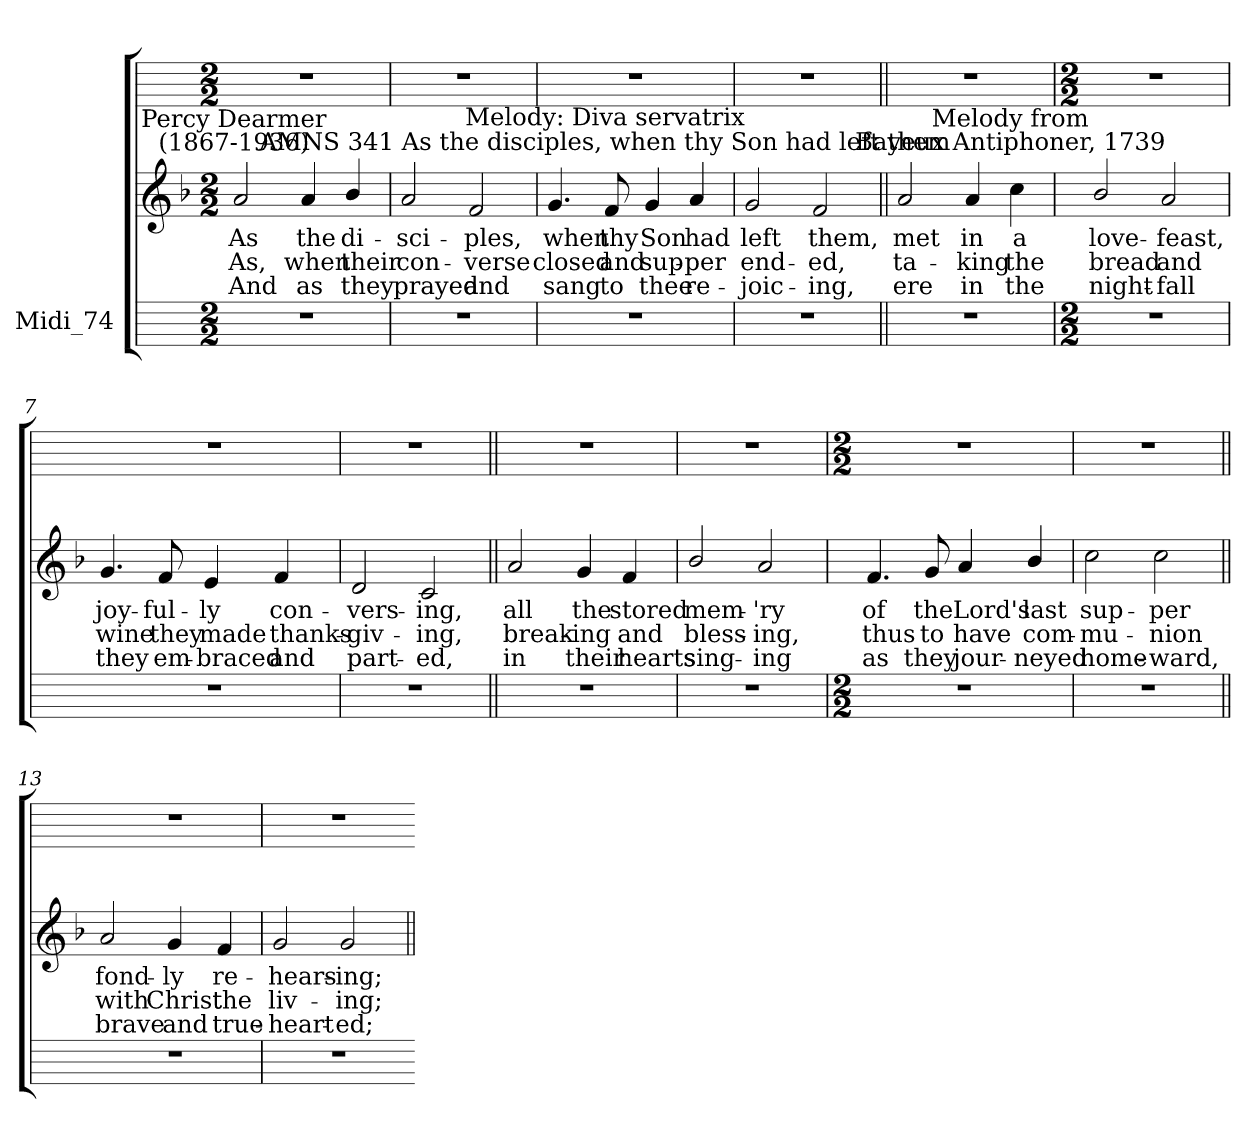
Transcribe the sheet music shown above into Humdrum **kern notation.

**kern	**kern	**text	**text	**text	**kern
*part3	*part2	*part2	*part2	*part2	*part1
*staff3	*staff2	*staff2	*staff2	*staff2	*staff1
*I"Midi_74	*	*	*	*	*
*	*clefG2	*	*	*	*
*	*k[b-]	*	*	*	*
*	*F:	*	*	*	*
*M2/2	*M2/2	*	*	*	*M2/2
=1	=1	=1	=1	=1	=1
!	!LO:TX:a:cj:t=Percy Dearmer\n(1867-1936)	!	!	!	!
!	!	!LO:LY:b	!LO:LY:b	!LO:LY:b	!
1r	2a	As	As,	And	1r
!	!	!LO:LY:b	!LO:LY:b	!LO:LY:b	!
.	4a	the	when	as	.
!	!	!LO:LY:b	!LO:LY:b	!LO:LY:b	!
.	4b-/	di-	-their	they	.
=2	=2	=2	=2	=2	=2
!	!	!LO:LY:b	!LO:LY:b	!LO:LY:b	!
1r	2a	sci-	-con-	-prayed	1r
!	!	!LO:LY:b	!LO:LY:b	!LO:LY:b	!
.	2f	ples,	verse	and	.
=3	=3	=3	=3	=3	=3
!	!	!LO:LY:b	!LO:LY:b	!LO:LY:b	!
1r	4.g	when	closed	sang	1r
!	!LO:TX:a:cj:t=AMNS 341 As the disciples, when thy Son had left them	!	!	!	!
!	!LO:TX:a:cj:t=Melody&colon; Diva servatrix	!	!	!	!
!	!	!LO:LY:b	!LO:LY:b	!LO:LY:b	!
.	8f	thy	and	to	.
!	!	!LO:LY:b	!LO:LY:b	!LO:LY:b	!
.	4g	Son	sup-	-thee	.
!	!	!LO:LY:b	!LO:LY:b	!LO:LY:b	!
.	4a	had	per	re-	.
=4	=4	=4	=4	=4	=4
!	!	!LO:LY:b	!LO:LY:b	!LO:LY:b	!
1r	2g	-left	end-	-joic-	1r
!	!	!LO:LY:b	!LO:LY:b	!LO:LY:b	!
.	2f	-them,	ed,	ing,	.
=5||	=5||	=5||	=5||	=5||	=5||
!	!	!LO:LY:b	!LO:LY:b	!LO:LY:b	!
1r	2a	met	ta-	-ere	1r
!	!	!LO:LY:b	!LO:LY:b	!LO:LY:b	!
.	4a	in	king	in	.
!	!LO:TX:a:cj:t=Melody from\nBayeux Antiphoner, 1739	!	!	!	!
!	!	!LO:LY:b	!LO:LY:b	!LO:LY:b	!
.	4cc	a	the	the	.
!!LO:LB:g=z
=6	=6	=6	=6	=6	=6
*M2/2	*	*	*	*	*M2/2
!	!	!LO:LY:b	!LO:LY:b	!LO:LY:b	!
1r	2b-/	love-	-bread	night-	1r
!	!	!LO:LY:b	!LO:LY:b	!LO:LY:b	!
.	2a	-feast,	and	fall	.
=7	=7	=7	=7	=7	=7
!	!	!LO:LY:b	!LO:LY:b	!LO:LY:b	!
1r	4.g	joy-	-wine	they	1r
!	!	!LO:LY:b	!LO:LY:b	!LO:LY:b	!
.	8f	ful-	-they	em-	.
!	!	!LO:LY:b	!LO:LY:b	!LO:LY:b	!
.	4e	-ly	made	braced	.
!	!	!LO:LY:b	!LO:LY:b	!LO:LY:b	!
.	4f	con-	-thanks-	-and	.
=8	=8	=8	=8	=8	=8
!	!	!LO:LY:b	!LO:LY:b	!LO:LY:b	!
1r	2d	vers-	-giv-	-part-	1r
!	!	!LO:LY:b	!LO:LY:b	!LO:LY:b	!
.	2c	-ing,	ing,	ed,	.
=9||	=9||	=9||	=9||	=9||	=9||
!	!	!LO:LY:b	!LO:LY:b	!LO:LY:b	!
1r	2a	all	break-	-in	1r
!	!	!LO:LY:b	!LO:LY:b	!LO:LY:b	!
.	4g	the	ing	their	.
!	!	!LO:LY:b	!LO:LY:b	!LO:LY:b	!
.	4f	stored	and	hearts	.
=10	=10	=10	=10	=10	=10
!	!	!LO:LY:b	!LO:LY:b	!LO:LY:b	!
1r	2b-/	mem-	-bless-	-sing-	1r
!	!	!LO:LY:b	!LO:LY:b	!LO:LY:b	!
.	2a/	-'ry	ing,	ing	.
!!LO:LB:g=z
=11	=11	=11	=11	=11	=11
*M2/2	*	*	*	*	*M2/2
!	!	!LO:LY:b	!LO:LY:b	!LO:LY:b	!
1r	4.f/	of	thus	as	1r
!	!	!LO:LY:b	!LO:LY:b	!LO:LY:b	!
.	8g/	the	to	they	.
!	!	!LO:LY:b	!LO:LY:b	!LO:LY:b	!
.	4a/	Lord's	have	jour-	.
!	!	!LO:LY:b	!LO:LY:b	!LO:LY:b	!
.	4b-/	-last	com-	-neyed	.
=12	=12	=12	=12	=12	=12
!	!	!LO:LY:b	!LO:LY:b	!LO:LY:b	!
1r	2cc	sup-	-mu-	-home-	1r
!	!	!LO:LY:b	!LO:LY:b	!LO:LY:b	!
.	2cc	-per	nion	ward,	.
=13||	=13||	=13||	=13||	=13||	=13||
!	!	!LO:LY:b	!LO:LY:b	!LO:LY:b	!
1r	2a	fond-	-with	brave	1r
!	!	!LO:LY:b	!LO:LY:b	!LO:LY:b	!
.	4g	ly	Christ	and	.
!	!	!LO:LY:b	!LO:LY:b	!LO:LY:b	!
.	4f	re-	-the	true-	.
=14	=14	=14	=14	=14	=14
!	!	!LO:LY:b	!LO:LY:b	!LO:LY:b	!
1r	2g	-hears-	-liv-	-heart-	1r
!	!	!LO:LY:b	!LO:LY:b	!LO:LY:b	!
.	2g	-ing;	ing;	ed;	.
=	=||	=	=	=	=
*-	*-	*-	*-	*-	*-
